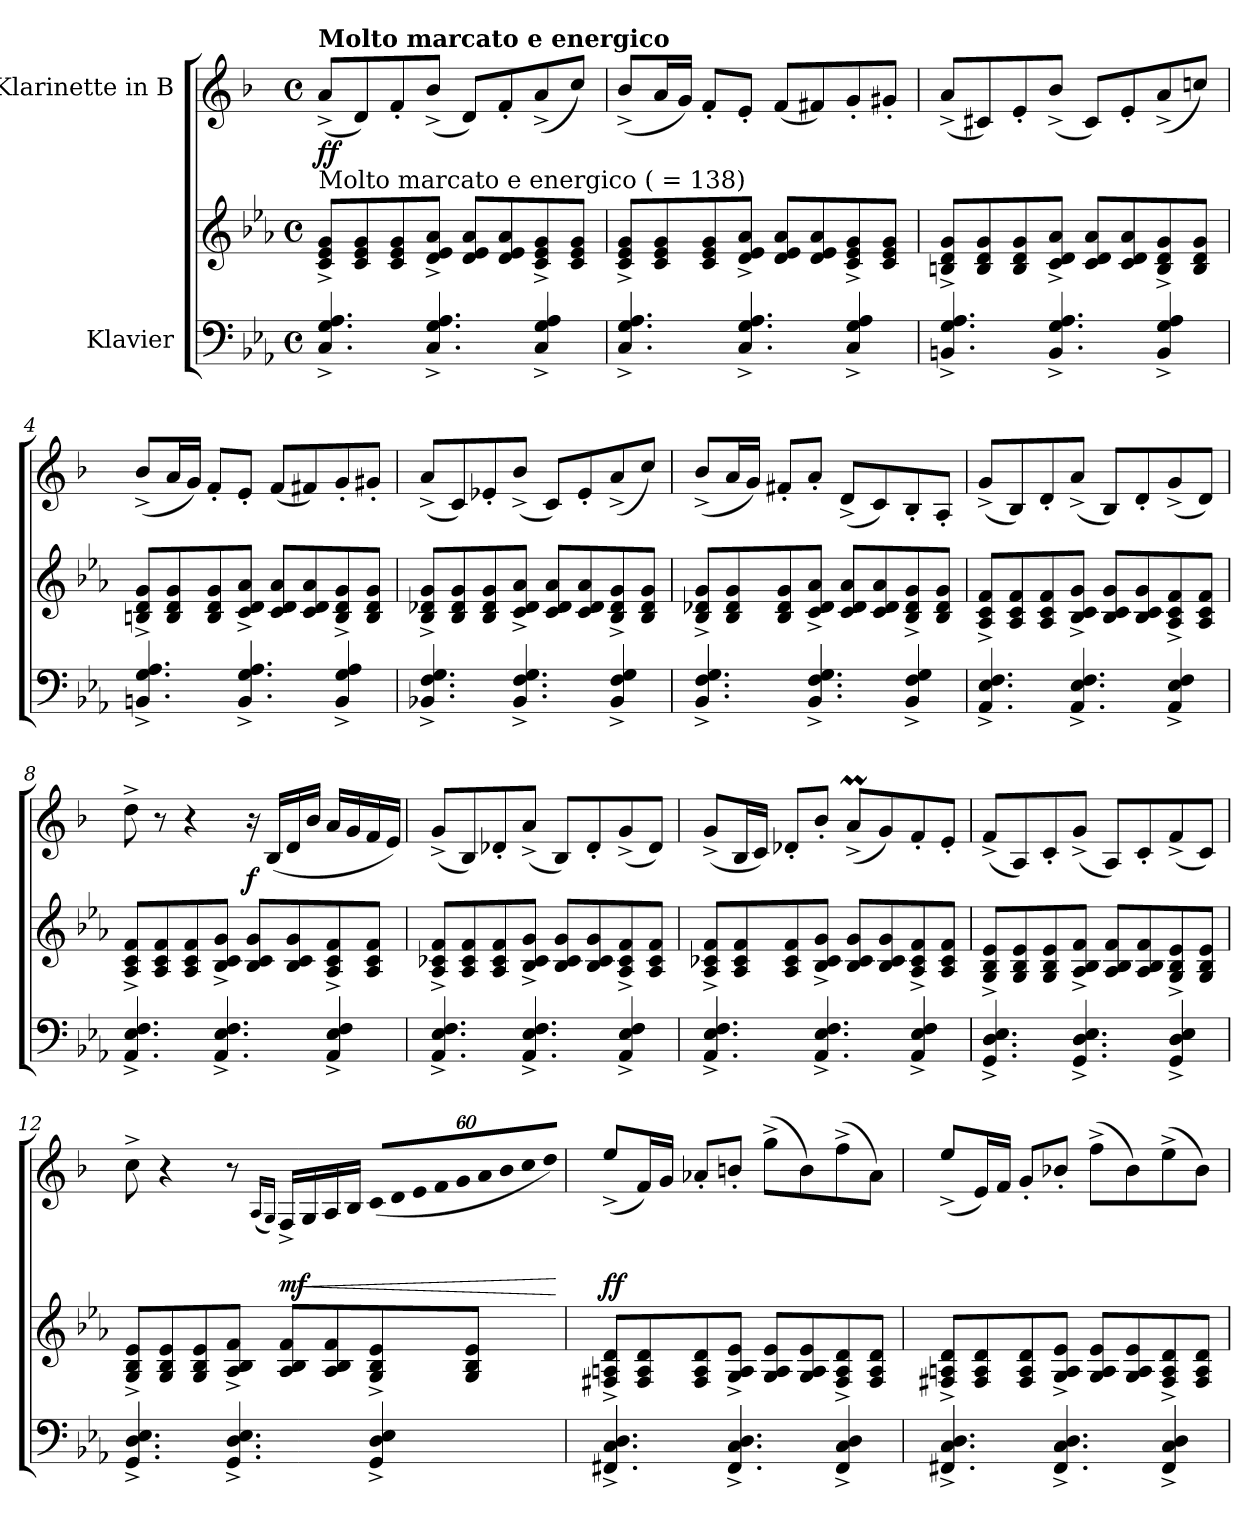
**kern	**kern	**kern	**dynam
*part2	*part2	*part1	*part1
*staff3	*staff2	*staff1	*staff1
*I"Klavier	*	*I"Klarinette in B	*
*clefF4	*clefG2	*clefG2	*
*	*	*ITrd1c2	*
*k[b-e-a-]	*k[b-e-a-]	*k[b-e-a-]	*
*M4/4	*M4/4	*M4/4	*
*met(c)	*met(c)	*met(c)	*
*MM138	*MM138	*MM138	*
=1	=1	=1	=1
!	!	!LO:TX:a:B:t=Molto marcato e energico	!
!	!LO:TX:a:t=Molto marcato e energico ( = 138)	!	!
!	!	!	!LO:DY:b
4.C/^ 4.G/^ 4.A-/^	8c/^ 8e-/^ 8g/^L	(<8g^/L	ff
.	8c/ 8e-/ 8g/	8c/)	.
.	8c/ 8e-/ 8g/	8e-'/	.
4.C/^ 4.G/^ 4.A-/^	8d/^ 8e-/^ 8a-/^J	(<8a-^/J	.
.	8d/ 8e-/ 8a-/L	8c/L)	.
.	8d/ 8e-/ 8a-/	8e-'/	.
4C/^ 4G/^ 4A-/^	8c/^ 8e-/^ 8g/^	(<8g^/	.
.	8c/ 8e-/ 8g/J	8b-/J)	.
=2	=2	=2	=2
4.C/^ 4.G/^ 4.A-/^	8c/^ 8e-/^ 8g/^L	(<8a-^/L	.
.	8c/ 8e-/ 8g/	16g/L	.
.	.	16f/JJ)	.
.	8c/ 8e-/ 8g/	8e-'/L	.
4.C/^ 4.G/^ 4.A-/^	8d/^ 8e-/^ 8a-/^J	8d'/J	.
.	8d/ 8e-/ 8a-/L	(<8e-/L	.
.	8d/ 8e-/ 8a-/	8en/)	.
4C/^ 4G/^ 4A-/^	8c/^ 8e-/^ 8g/^	8f'/	.
.	8c/ 8e-/ 8g/J	8f#X'/J	.
=3	=3	=3	=3
4.BBn/^ 4.G/^ 4.A-/^	8Bn/^ 8d/^ 8g/^L	(<8g^/L	.
.	8B/ 8d/ 8g/	8Bn/)	.
.	8B/ 8d/ 8g/	8d'/	.
4.BB/^ 4.G/^ 4.A-/^	8c/^ 8d/^ 8a-/^J	(<8a-^/J	.
.	8c/ 8d/ 8a-/L	8B/L)	.
.	8c/ 8d/ 8a-/	8d'/	.
4BB/^ 4G/^ 4A-/^	8B/^ 8d/^ 8g/^	(<8g^/	.
.	8B/ 8d/ 8g/J	8b-X/J)	.
=4	=4	=4	=4
4.BBn/^ 4.G/^ 4.A-/^	8Bn/^ 8d/^ 8g/^L	(<8a-^/L	.
.	8B/ 8d/ 8g/	16g/L	.
.	.	16f/JJ)	.
.	8B/ 8d/ 8g/	8e-'/L	.
4.BB/^ 4.G/^ 4.A-/^	8c/^ 8d/^ 8a-/^J	8d'/J	.
.	8c/ 8d/ 8a-/L	(<8e-/L	.
.	8c/ 8d/ 8a-/	8en/)	.
4BB/^ 4G/^ 4A-/^	8B/^ 8d/^ 8g/^	8f'/	.
.	8B/ 8d/ 8g/J	8f#X'/J	.
!!LO:LB:g=z
=5	=5	=5	=5
4.BB-X/^ 4.F/^ 4.G/^	8B-/^ 8d-X/^ 8g/^L	(<8g^/L	.
.	8B-/ 8d-/ 8g/	8B-/)	.
.	8B-/ 8d-/ 8g/	8d-X'/	.
4.BB-/^ 4.F/^ 4.G/^	8c/^ 8d-/^ 8a-/^J	(<8a-^/J	.
.	8c/ 8d-/ 8a-/L	8B-/L)	.
.	8c/ 8d-/ 8a-/	8d-'/	.
4BB-/^ 4F/^ 4G/^	8B-/^ 8d-/^ 8g/^	(<8g^/	.
.	8B-/ 8d-/ 8g/J	8b-/J)	.
=6	=6	=6	=6
4.BB-/^ 4.F/^ 4.G/^	8B-/^ 8d-X/^ 8g/^L	(<8a-^/L	.
.	8B-/ 8d-/ 8g/	16g/L	.
.	.	16f/JJ)	.
.	8B-/ 8d-/ 8g/	8en'/L	.
4.BB-/^ 4.F/^ 4.G/^	8c/^ 8d-/^ 8a-/^J	8g'/J	.
.	8c/ 8d-/ 8a-/L	(<8c^/L	.
.	8c/ 8d-/ 8a-/	8B-/)	.
4BB-/^ 4F/^ 4G/^	8B-/^ 8d-/^ 8g/^	8A-'/	.
.	8B-/ 8d-/ 8g/J	8G'/J	.
=7	=7	=7	=7
4.AA-/^ 4.E-/^ 4.F/^	8A-/^ 8c/^ 8f/^L	(<8f^/L	.
.	8A-/ 8c/ 8f/	8A-/)	.
.	8A-/ 8c/ 8f/	8c'/	.
4.AA-/^ 4.E-/^ 4.F/^	8B-/^ 8c/^ 8g/^J	(<8g^/J	.
.	8B-/ 8c/ 8g/L	8A-/L)	.
.	8B-/ 8c/ 8g/	8c'/	.
4AA-/^ 4E-/^ 4F/^	8A-/^ 8c/^ 8f/^	(<8f^/	.
.	8A-/ 8c/ 8f/J	8c/J)	.
=8	=8	=8	=8
4.AA-/^ 4.E-/^ 4.F/^	8A-/^ 8c/^ 8f/^L	8cc^\	.
.	8A-/ 8c/ 8f/	8r	.
.	8A-/ 8c/ 8f/	4r	.
4.AA-/^ 4.E-/^ 4.F/^	8B-/^ 8c/^ 8g/^J	.	.
!	!	!	!LO:DY:b
.	8B-/ 8c/ 8g/L	16r	f
.	.	(<16A-/LL	.
.	8B-/ 8c/ 8g/	16c/	.
.	.	16a-/JJ	.
4AA-/^ 4E-/^ 4F/^	8A-/^ 8c/^ 8f/^	16g/LL	.
.	.	16f/	.
.	8A-/ 8c/ 8f/J	16e-/	.
.	.	16d/JJ)	.
!!LO:LB:g=z
=9	=9	=9	=9
4.AA-/^ 4.E-/^ 4.F/^	8A-/^ 8c-X/^ 8f/^L	(<8f^/L	.
.	8A-/ 8c-/ 8f/	8A-/)	.
.	8A-/ 8c-/ 8f/	8c-X'/	.
4.AA-/^ 4.E-/^ 4.F/^	8B-/^ 8c-/^ 8g/^J	(<8g^/J	.
.	8B-/ 8c-/ 8g/L	8A-/L)	.
.	8B-/ 8c-/ 8g/	8c-'/	.
4AA-/^ 4E-/^ 4F/^	8A-/^ 8c-/^ 8f/^	(<8f^/	.
.	8A-/ 8c-/ 8f/J	8c-/J)	.
=10	=10	=10	=10
4.AA-/^ 4.E-/^ 4.F/^	8A-/^ 8c-X/^ 8f/^L	(<8f^/L	.
.	8A-/ 8c-/ 8f/	16A-/L	.
.	.	16B-/JJ)	.
.	8A-/ 8c-/ 8f/	8c-X'/L	.
4.AA-/^ 4.E-/^ 4.F/^	8B-/^ 8c-/^ 8g/^J	8a-'/J	.
.	8B-/ 8c-/ 8g/L	(<8gm^/L	.
.	8B-/ 8c-/ 8g/	8f/)	.
4AA-/^ 4E-/^ 4F/^	8A-/^ 8c-/^ 8f/^	8e-'/	.
.	8A-/ 8c-/ 8f/J	8d'/J	.
=11	=11	=11	=11
4.GG/^ 4.D/^ 4.E-/^	8G/^ 8B-/^ 8e-/^L	(<8e-^/L	.
.	8G/ 8B-/ 8e-/	8G/)	.
.	8G/ 8B-/ 8e-/	8B-'/	.
4.GG/^ 4.D/^ 4.E-/^	8A-/^ 8B-/^ 8f/^J	(<8f^/J	.
.	8A-/ 8B-/ 8f/L	8G/L)	.
.	8A-/ 8B-/ 8f/	8B-'/	.
4GG/^ 4D/^ 4E-/^	8G/^ 8B-/^ 8e-/^	(<8e-^/	.
.	8G/ 8B-/ 8e-/J	8B-/J)	.
=12	=12	=12	=12
4.GG/^ 4.D/^ 4.E-/^	8G/^ 8B-/^ 8e-/^L	8b-^\	.
.	8G/ 8B-/ 8e-/	4r	.
.	8G/ 8B-/ 8e-/	.	.
4.GG/^ 4.D/^ 4.E-/^	8A-/^ 8B-/^ 8f/^J	8r	.
.	.	(<16qG/LL	.
.	.	16qF/JJ)	.
!	!	!	!LO:DY:b
.	8A-/ 8B-/ 8f/L	16E-^/LL	mf
!	!	!	!LO:HP:b
.	.	16F/	<
.	8A-/ 8B-/ 8f/	16G/	.
.	.	16A-/JJ	.
*	*	*Xbrackettup	*
!	!	!LO:N:vis=32	!
4GG/^ 4D/^ 4E-/^	8G/^ 8B-/^ 8e-/^	(<1920%53B-/LLL	.
!	!	!LO:N:vis=32	!
.	.	1920%53c/	.
!	!	!LO:N:vis=32	!
.	.	1920%53d/	.
!	!	!LO:N:vis=32	!
.	.	1920%53e-/	.
!	!	!LO:N:vis=32	!
.	.	1920%53f/	.
.	8G/ 8B-/ 8e-/J	.	.
!	!	!LO:N:vis=32	!
.	.	1920%53g/	.
!	!	!LO:N:vis=32	!
.	.	1920%53a-/	.
!	!	!LO:N:vis=32	!
.	.	1920%53b-/	.
!	!	!LO:N:vis=32	!
.	.	1920%53cc/JJJ)	.
.	.	640ryy	[
!!LO:LB:g=z
=13	=13	=13	=13
!	!	!	!LO:DY:b
4.FF#X/^ 4.C/^ 4.D/^	8F#X/^ 8An/^ 8d/^L	(<8dd^/L	ff
.	8F#/ 8A/ 8d/	16e-/L)	.
.	.	16f/JJ	.
.	8F#/ 8A/ 8d/	8g-X'/L	.
4.FF#/^ 4.C/^ 4.D/^	8G/^ 8A/^ 8e-/^J	8an'/J	.
.	8G/ 8A/ 8e-/L	(>8ff^\L	.
.	8G/ 8A/ 8e-/	8a\)	.
4FF#/^ 4C/^ 4D/^	8F#/^ 8A/^ 8d/^	(>8ee-^\	.
.	8F#/ 8A/ 8d/J	8g-\J)	.
=14	=14	=14	=14
4.FF#X/^ 4.C/^ 4.D/^	8F#X/^ 8An/^ 8d/^L	(<8dd^/L	.
.	8F#/ 8A/ 8d/	16d/L)	.
.	.	16e-/JJ	.
.	8F#/ 8A/ 8d/	8f'/L	.
4.FF#/^ 4.C/^ 4.D/^	8G/^ 8A/^ 8e-/^J	8a-X'/J	.
.	8G/ 8A/ 8e-/L	(>8ee-^\L	.
.	8G/ 8A/ 8e-/	8a-\)	.
4FF#/^ 4C/^ 4D/^	8F#/^ 8A/^ 8d/^	(>8dd^\	.
.	8F#/ 8A/ 8d/J	8a-\J)	.
=	=	=	=
*-	*-	*-	*-
